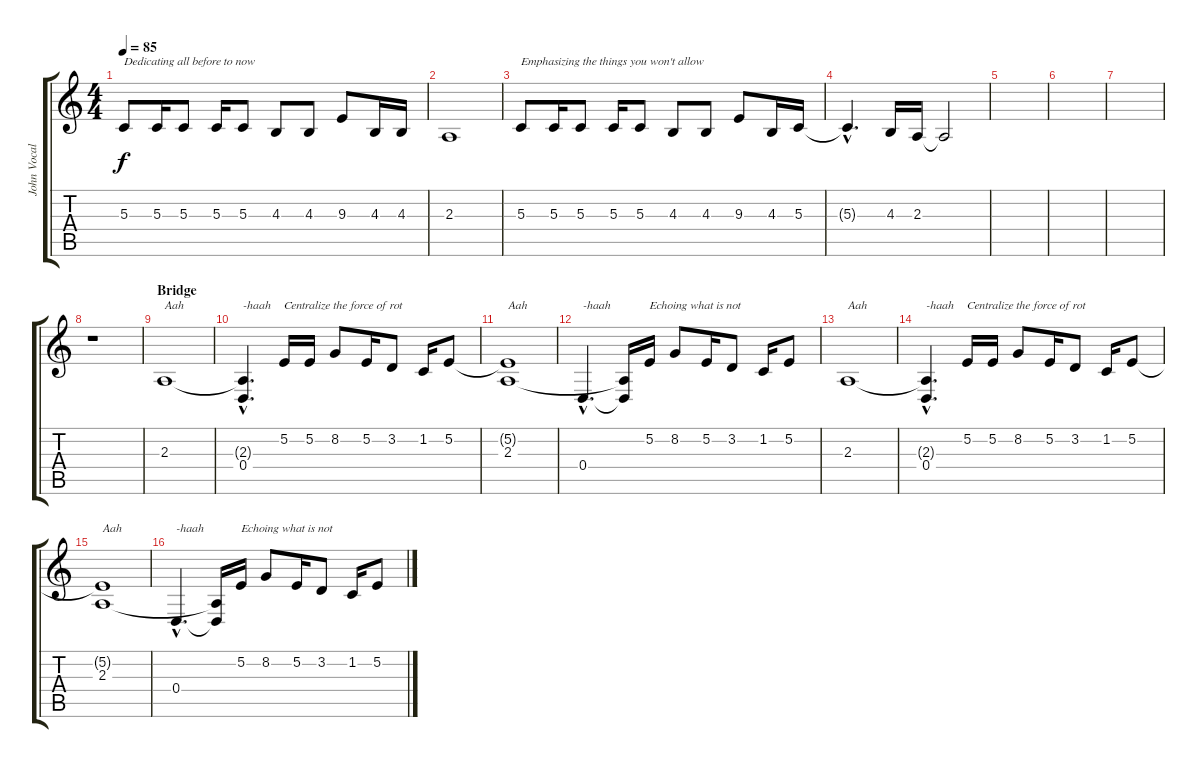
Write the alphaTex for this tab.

\track ("John Vocals" "John Vocal") {instrument sopranosax}
\staff {score tabs}
\tuning (E4 B3 G3 D3 A2 E2) {hide}
\ts (4 4)
\tempo 85
\clef g2
\ks c
5.3.8{txt "Dedicating all before to now" dy f} 5.3.16 5.3.8 5.3.16 5.3.8 4.3.8 4.3.8 9.3.8 4.3.16 4.3.16 |
2.3.1 |
5.3.8{txt "Emphasizing the things you won't allow"} 5.3.16 5.3.8 5.3.16 5.3.8 4.3.8 4.3.8 9.3.8 4.3.16 5.3.16 |
5.3{hac t}.4{d} 4.3.16 2.3.16 2.3{t}.2 |
|
|
|
r.1 |
\section ("" "Bridge")
2.3.1{txt "Aah"} |
(2.3{hac t} 0.4{hac}).4{d txt "-haah"} 5.2.16{txt "Centralize the force of rot"} 5.2.16 8.2.8 5.2.16 3.2.8 1.2.16 5.2.8 |
(5.2{t} 2.3).1{txt "Aah"} |
0.4{hac}.4{d txt "-haah"} (2.3{t} 0.4{t}).16 5.2.16{txt "Echoing what is not"} 8.2.8 5.2.16 3.2.8 1.2.16 5.2.8 |
2.3.1{txt "Aah"} |
(2.3{hac t} 0.4{hac}).4{d txt "-haah"} 5.2.16{txt "Centralize the force of rot"} 5.2.16 8.2.8 5.2.16 3.2.8 1.2.16 5.2.8 |
(5.2{t} 2.3).1{txt "Aah"} |
0.4{hac}.4{d txt "-haah"} (2.3{t} 0.4{t}).16 5.2.16{txt "Echoing what is not"} 8.2.8 5.2.16 3.2.8 1.2.16 5.2.8
